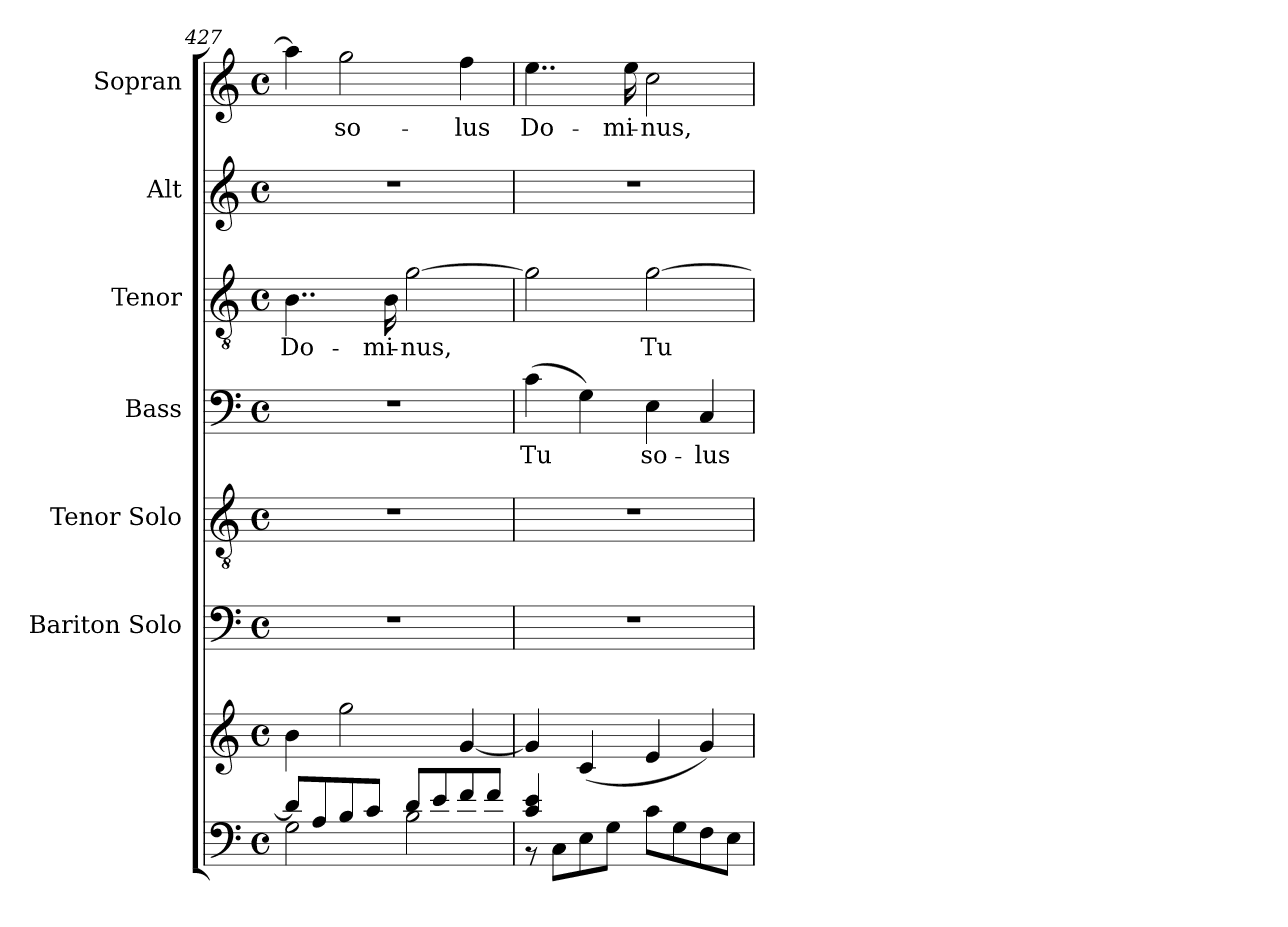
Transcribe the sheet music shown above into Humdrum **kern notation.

**kern	**kern	**kern	**kern	**kern	**text	**kern	**text	**kern	**kern	**text
*part7	*part7	*part6	*part5	*part4	*part4	*part3	*part3	*part2	*part1	*part1
*staff8	*staff7	*staff6	*staff5	*staff4	*staff4	*staff3	*staff3	*staff2	*staff1	*staff1
*	*	*I"Bariton Solo	*I"Tenor Solo	*I"Bass	*	*I"Tenor	*	*I"Alt	*I"Sopran	*
*	*	*	*	*I'B.	*	*I'T.	*	*I'A.	*I'S.	*
*clefF4	*clefG2	*clefF4	*clefGv2	*clefF4	*	*clefGv2	*	*clefG2	*clefG2	*
*k[]	*k[]	*k[]	*k[]	*k[]	*	*k[]	*	*k[]	*k[]	*
*C:	*C:	*C:	*C:	*C:	*	*C:	*	*C:	*C:	*
*M4/4	*M4/4	*M4/4	*M4/4	*M4/4	*	*M4/4	*	*M4/4	*M4/4	*
*met(c)	*met(c)	*met(c)	*met(c)	*met(c)	*	*met(c)	*	*met(c)	*met(c)	*
=427	=427	=427	=427	=427	=427	=427	=427	=427	=427	=427
*^	*	*	*	*	*	*	*	*	*	*
!	!	!	!	!	!	!	!	!LO:LY:b	!	!	!
8d/L]	2G\	4b\	1r	1r	1r	.	4..B\	Do-	1r	4aa\]	.
8A/	.	.	.	.	.	.	.	.	.	.	.
!	!	!	!	!	!	!	!	!	!	!	!LO:LY:b
8B/	.	2gg\	.	.	.	.	.	.	.	2gg\	so-
8c/J	.	.	.	.	.	.	.	.	.	.	.
!	!	!	!	!	!	!	!	!LO:LY:b	!	!	!
.	.	.	.	.	.	.	16B\	-mi-	.	.	.
!	!	!	!	!	!	!	!	!LO:LY:b	!	!	!
8d/L	2B\	.	.	.	.	.	[2g\	-nus,	.	.	.
8e/	.	.	.	.	.	.	.	.	.	.	.
!	!	!	!	!	!	!	!	!	!	!	!LO:LY:b
8f/	.	[4g/	.	.	.	.	.	.	.	4ff\	-lus
8f/J	.	.	.	.	.	.	.	.	.	.	.
=428	=428	=428	=428	=428	=428	=428	=428	=428	=428	=428	=428
!	!	!	!	!	!	!LO:LY:b	!	!	!	!	!LO:LY:b
4c/ 4e/	8r	4g/]	1r	1r	(>4c\	Tu	2g\]	.	1r	4..ee\	Do-
.	8C\L	.	.	.	.	.	.	.	.	.	.
2.ryy	8E\	(<4c/	.	.	4G\)	.	.	.	.	.	.
.	8G\J	.	.	.	.	.	.	.	.	.	.
!	!	!	!	!	!	!	!	!	!	!	!LO:LY:b
.	.	.	.	.	.	.	.	.	.	16ee\	-mi-
!	!	!	!	!	!	!LO:LY:b	!	!LO:LY:b	!	!	!LO:LY:b
.	8c\L	4e/	.	.	4E\	so-	[2g\	Tu	.	2cc\	-nus,
.	8G\	.	.	.	.	.	.	.	.	.	.
!	!	!	!	!	!	!LO:LY:b	!	!	!	!	!
.	8F\	4g/)	.	.	4C/	-lus	.	.	.	.	.
.	8E\J	.	.	.	.	.	.	.	.	.	.
*v	*v	*	*	*	*	*	*	*	*	*	*
=	=	=	=	=	=	=	=	=	=	=
*-	*-	*-	*-	*-	*-	*-	*-	*-	*-	*-
